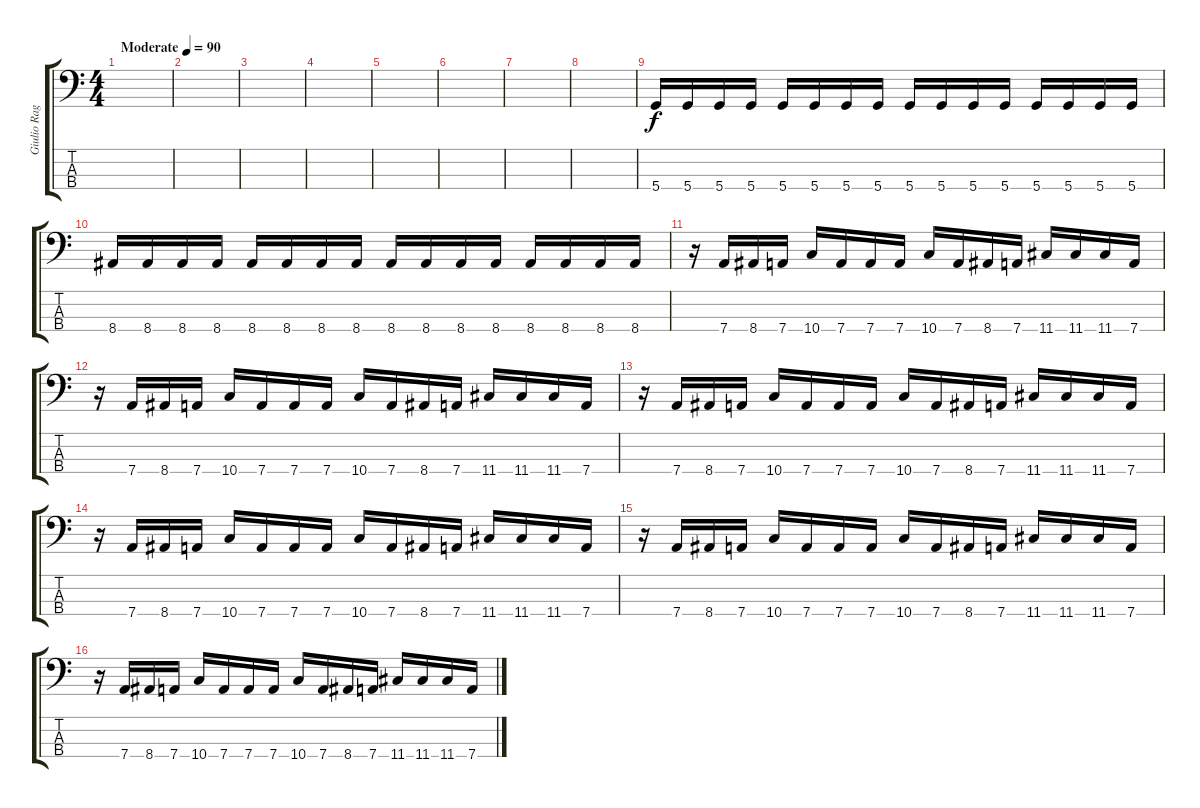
\track ("Giulio Ragno Favero" "Giulio Rag") {instrument electricbasspick}
\staff {score tabs}
\tuning (G2 D2 A1 D1) {hide}
\ts (4 4)
\tempo (90 "Moderate")
\clef f4
\ks c
|
|
|
|
|
|
|
|
5.4.16 5.4.16 5.4.16 5.4.16 5.4.16 5.4.16 5.4.16 5.4.16 5.4.16 5.4.16 5.4.16 5.4.16 5.4.16 5.4.16 5.4.16 5.4.16 |
8.4.16 8.4.16 8.4.16 8.4.16 8.4.16 8.4.16 8.4.16 8.4.16 8.4.16 8.4.16 8.4.16 8.4.16 8.4.16 8.4.16 8.4.16 8.4.16 |
r.16 7.4.16 8.4.16 7.4.16 10.4.16 7.4.16 7.4.16 7.4.16 10.4.16 7.4.16 8.4.16 7.4.16 11.4.16 11.4.16 11.4.16 7.4.16 |
r.16 7.4.16 8.4.16 7.4.16 10.4.16 7.4.16 7.4.16 7.4.16 10.4.16 7.4.16 8.4.16 7.4.16 11.4.16 11.4.16 11.4.16 7.4.16 |
r.16 7.4.16 8.4.16 7.4.16 10.4.16 7.4.16 7.4.16 7.4.16 10.4.16 7.4.16 8.4.16 7.4.16 11.4.16 11.4.16 11.4.16 7.4.16 |
r.16 7.4.16 8.4.16 7.4.16 10.4.16 7.4.16 7.4.16 7.4.16 10.4.16 7.4.16 8.4.16 7.4.16 11.4.16 11.4.16 11.4.16 7.4.16 |
r.16 7.4.16 8.4.16 7.4.16 10.4.16 7.4.16 7.4.16 7.4.16 10.4.16 7.4.16 8.4.16 7.4.16 11.4.16 11.4.16 11.4.16 7.4.16 |
r.16 7.4.16 8.4.16 7.4.16 10.4.16 7.4.16 7.4.16 7.4.16 10.4.16 7.4.16 8.4.16 7.4.16 11.4.16 11.4.16 11.4.16 7.4.16
